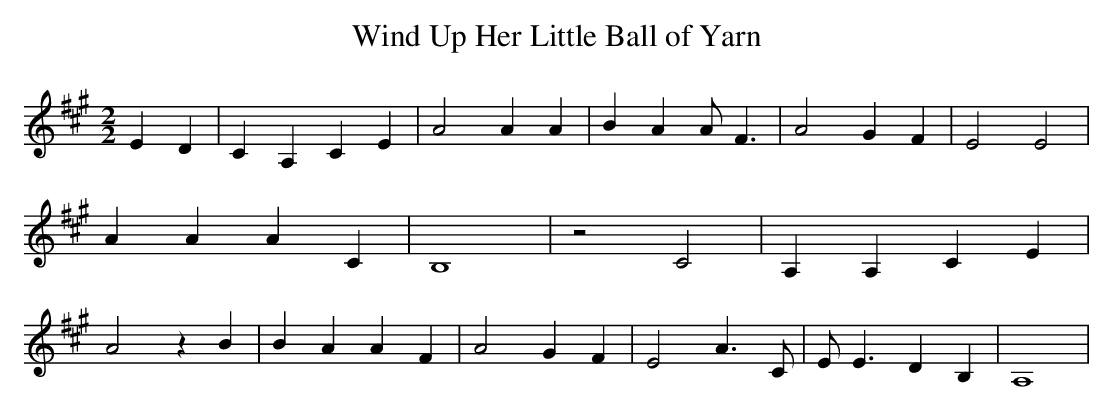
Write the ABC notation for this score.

X:1
T:Wind Up Her Little Ball of Yarn
M:2/2
L:1/4
K:A
 E D| C A, C E| A2 A A| B A A/2 F3/2| A2 G F| E2 E2| A A A C| B,4|\
 z2 C2| A, A, C E| A2 z B| B A A F| A2 G F| E2 A3/2 C/2| E/2 E3/2 D B,|\
 A,4|
